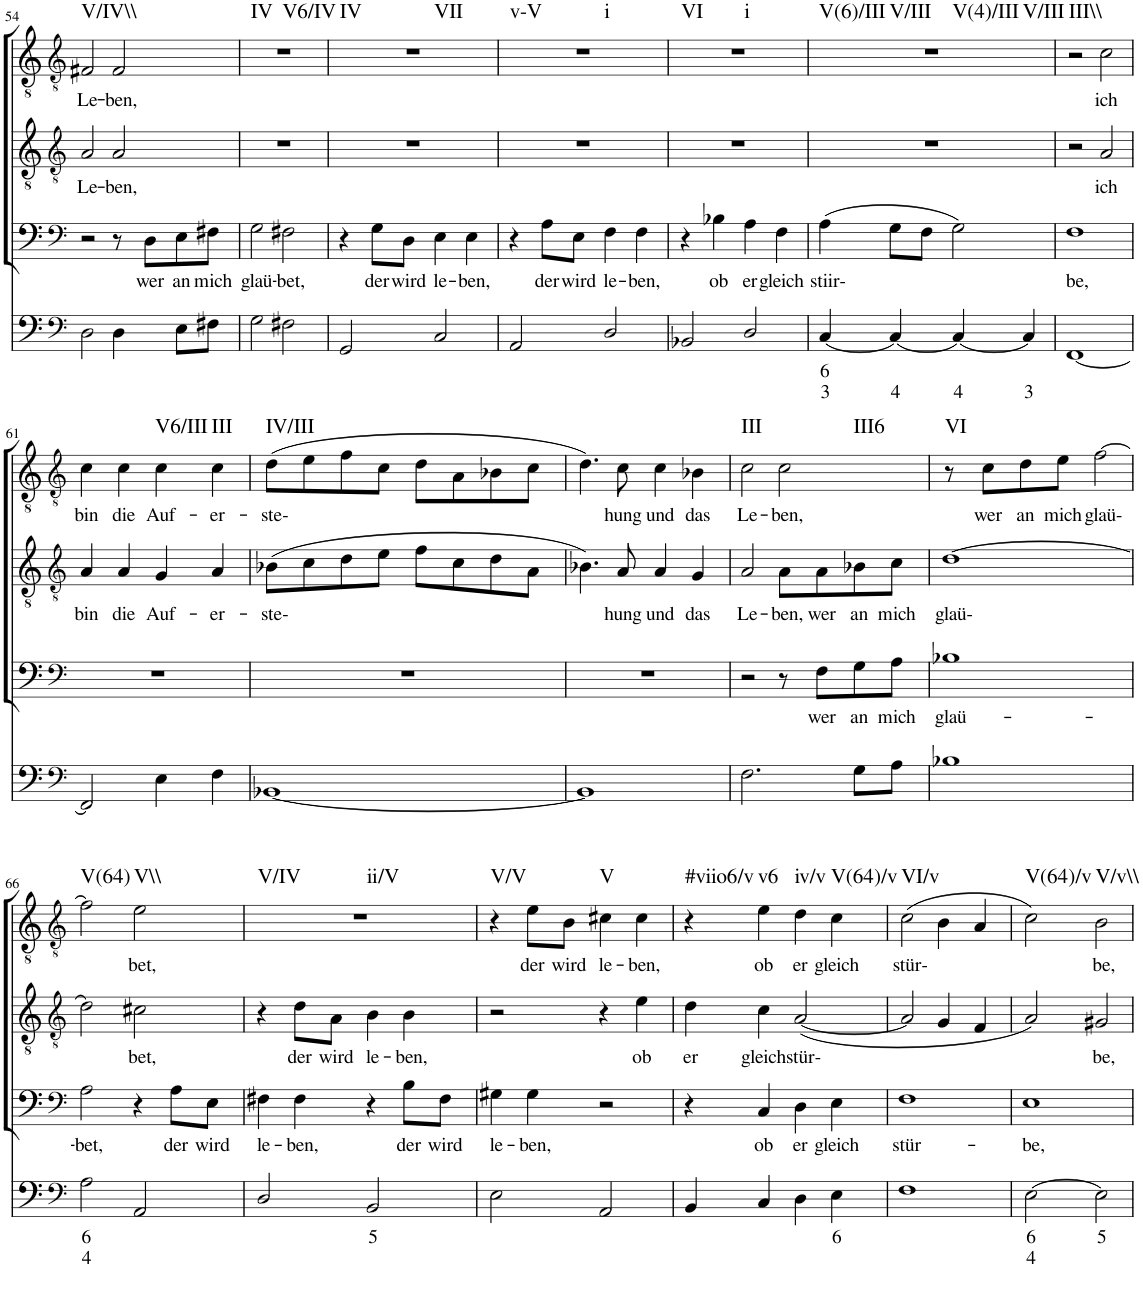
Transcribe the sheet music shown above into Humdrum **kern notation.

**kern	**text	**text	**kern	**text	**kern	**text	**kern	**text	**harte
*part4	*part4	*part4	*part3	*part3	*part2	*part2	*part1	*part1	*part1
*staff4	*staff4	*staff4	*staff3	*staff3	*staff2	*staff2	*staff1	*staff1	*
*I"Continuo	*	*	*I"Bass	*	*I"Tenor II	*	*I"Tenor I	*	*
!!LO:PB:g=z
*clefF4	*	*	*clefF4	*	*clefGv2	*	*clefGv2	*	*
*k[]	*	*	*k[]	*	*k[]	*	*k[]	*	*
*M4/4	*	*	*M4/4	*	*M4/4	*	*M4/4	*	*
=54	=54	=54	=54	=54	=54	=54	=54	=54	=54
!	!	!	!	!	!	!LO:LY:b	!	!LO:LY:b	!LO:H:kt=V/IV\\
2D\	.	.	2r	.	2A/	Le-	2F#X/	Le-	N
!	!	!	!	!	!	!LO:LY:b	!	!LO:LY:b	!
4D\	.	.	8r	.	2A/	ben,	2F#/	ben,	.
!	!	!	!	!LO:LY:b	!	!	!	!	!
.	.	.	8D\L	wer	.	.	.	.	.
!	!	!	!	!LO:LY:b	!	!	!	!	!
8E\L	.	.	8E\	an	.	.	.	.	.
!	!	!	!	!LO:LY:b	!	!	!	!	!
8F#X\J	.	.	8F#X\J	mich	.	.	.	.	.
=55	=55	=55	=55	=55	=55	=55	=55	=55	=55
!	!	!	!	!LO:LY:b	!	!	!	!	!LO:H:n=1:kt=IV
!	!	!	!	!	!	!	!	!	!LO:H:n=2:kt=V6/IV
2G\	.	.	2G\	glaü-	1r	.	1r	.	N N
!	!	!	!	!LO:LY:b	!	!	!	!	!
2F#X\	.	.	2F#X\	bet,	.	.	.	.	.
=56	=56	=56	=56	=56	=56	=56	=56	=56	=56
!	!	!	!	!	!	!	!	!	!LO:H:n=1:kt=IV
!	!	!	!	!	!	!	!	!	!LO:H:n=2:kt=VII
2GG/	.	.	4r	.	1r	.	1r	.	N N
!	!	!	!	!LO:LY:b	!	!	!	!	!
.	.	.	8G\L	der	.	.	.	.	.
!	!	!	!	!LO:LY:b	!	!	!	!	!
.	.	.	8D\J	wird	.	.	.	.	.
!	!	!	!	!LO:LY:b	!	!	!	!	!
2C/	.	.	4E\	le-	.	.	.	.	.
!	!	!	!	!LO:LY:b	!	!	!	!	!
.	.	.	4E\	ben,	.	.	.	.	.
=57	=57	=57	=57	=57	=57	=57	=57	=57	=57
!	!	!	!	!	!	!	!	!	!LO:H:n=1:kt=v-V
!	!	!	!	!	!	!	!	!	!LO:H:n=2:kt=i
2AA/	.	.	4r	.	1r	.	1r	.	N N
!	!	!	!	!LO:LY:b	!	!	!	!	!
.	.	.	8A\L	der	.	.	.	.	.
!	!	!	!	!LO:LY:b	!	!	!	!	!
.	.	.	8E\J	wird	.	.	.	.	.
!	!	!	!	!LO:LY:b	!	!	!	!	!
2D/	.	.	4F\	le-	.	.	.	.	.
!	!	!	!	!LO:LY:b	!	!	!	!	!
.	.	.	4F\	ben,	.	.	.	.	.
=58	=58	=58	=58	=58	=58	=58	=58	=58	=58
!	!	!	!	!	!	!	!	!	!LO:H:n=1:kt=VI
!	!	!	!	!	!	!	!	!	!LO:H:n=2:kt=i
2BB-X/	.	.	4r	.	1r	.	1r	.	N N
!	!	!	!	!LO:LY:b	!	!	!	!	!
.	.	.	4B-X\	ob	.	.	.	.	.
!	!	!	!	!LO:LY:b	!	!	!	!	!
2D/	.	.	4A\	er	.	.	.	.	.
!	!	!	!	!LO:LY:b	!	!	!	!	!
.	.	.	4F\	gleich	.	.	.	.	.
=59	=59	=59	=59	=59	=59	=59	=59	=59	=59
!	!LO:LY:b	!LO:LY:b	!	!LO:LY:b	!	!	!	!	!LO:H:n=1:kt=V(6)/III
!	!	!	!	!	!	!	!	!	!LO:H:n=2:kt=V/III
!	!	!	!	!	!	!	!	!	!LO:H:n=3:kt=V(4)/III
!	!	!	!	!	!	!	!	!	!LO:H:n=4:kt=V/III
[4C/	6	3	(4A\	stiir-	1r	.	1r	.	N N N N
!	!	!LO:LY:b	!	!	!	!	!	!	!
4C/_	.	4	8G\L	.	.	.	.	.	.
.	.	.	8F\J	.	.	.	.	.	.
!	!	!LO:LY:b	!	!	!	!	!	!	!
4C/_	.	4	2G\)	.	.	.	.	.	.
!	!	!LO:LY:b	!	!	!	!	!	!	!
4C/]	.	3	.	.	.	.	.	.	.
=60	=60	=60	=60	=60	=60	=60	=60	=60	=60
!	!	!	!	!LO:LY:b	!	!	!	!	!LO:H:kt=III\\
[1FF	.	.	1F	be,	2r	.	2r	.	N
!	!	!	!	!	!	!LO:LY:b	!	!LO:LY:b	!
.	.	.	.	.	2A/	ich	2c\	ich	.
!!LO:LB:g=z
=61	=61	=61	=61	=61	=61	=61	=61	=61	=61
*clefF4	*	*	*clefF4	*	*clefGv2	*	*clefGv2	*	*
!	!	!	!	!	!	!LO:LY:b	!	!LO:LY:b	!
2FF/]	.	.	1r	.	4A/	bin	4c\	bin	.
!	!	!	!	!	!	!LO:LY:b	!	!LO:LY:b	!
.	.	.	.	.	4A/	die	4c\	die	.
!	!	!	!	!	!	!LO:LY:b	!	!LO:LY:b	!LO:H:kt=V6/III
4E\	.	.	.	.	4G/	Auf-	4c\	Auf-	N
!	!	!	!	!	!	!LO:LY:b	!	!LO:LY:b	!LO:H:kt=III
4F\	.	.	.	.	4A/	er-	4c\	er-	N
=62	=62	=62	=62	=62	=62	=62	=62	=62	=62
!	!	!	!	!	!	!LO:LY:b	!	!LO:LY:b	!LO:H:kt=IV/III
[1BB-X	.	.	1r	.	(8B-X\L	ste-	(8d\L	ste-	N
.	.	.	.	.	8c\	.	8e\	.	.
.	.	.	.	.	8d\	.	8f\	.	.
.	.	.	.	.	8e\J	.	8c\J	.	.
.	.	.	.	.	8f\L	.	8d\L	.	.
.	.	.	.	.	8c\	.	8A\	.	.
.	.	.	.	.	8d\	.	8B-X\	.	.
.	.	.	.	.	8A\J	.	8c\J	.	.
=63	=63	=63	=63	=63	=63	=63	=63	=63	=63
1BB-]	.	.	1r	.	4.B-X\)	.	4.d\)	.	.
!	!	!	!	!	!	!LO:LY:b	!	!LO:LY:b	!
.	.	.	.	.	8A/	hung	8c\	hung	.
!	!	!	!	!	!	!LO:LY:b	!	!LO:LY:b	!
.	.	.	.	.	4A/	und	4c\	und	.
!	!	!	!	!	!	!LO:LY:b	!	!LO:LY:b	!
.	.	.	.	.	4G/	das	4B-X\	das	.
=64	=64	=64	=64	=64	=64	=64	=64	=64	=64
!	!	!	!	!	!	!LO:LY:b	!	!LO:LY:b	!LO:H:kt=III
2.F\	.	.	2r	.	2A/	Le-	2c\	Le-	N
!	!	!	!	!	!	!LO:LY:b	!	!LO:LY:b	!LO:H:kt=III6
.	.	.	8r	.	8A\L	ben,	2c\	ben,	N
!	!	!	!	!LO:LY:b	!	!LO:LY:b	!	!	!
.	.	.	8F\L	wer	8A\	wer	.	.	.
!	!	!	!	!LO:LY:b	!	!LO:LY:b	!	!	!
8G\L	.	.	8G\	an	8B-X\	an	.	.	.
!	!	!	!	!LO:LY:b	!	!LO:LY:b	!	!	!
8A\J	.	.	8A\J	mich	8c\J	mich	.	.	.
=65	=65	=65	=65	=65	=65	=65	=65	=65	=65
!	!	!	!	!LO:LY:b	!	!LO:LY:b	!	!	!LO:H:kt=VI
1B-X	.	.	1B-X	glaü-	[1d	glaü-	8r	.	N
!	!	!	!	!	!	!	!	!LO:LY:b	!
.	.	.	.	.	.	.	8c\L	wer	.
!	!	!	!	!	!	!	!	!LO:LY:b	!
.	.	.	.	.	.	.	8d\	an	.
!	!	!	!	!	!	!	!	!LO:LY:b	!
.	.	.	.	.	.	.	8e\J	mich	.
!	!	!	!	!	!	!	!	!LO:LY:b	!
.	.	.	.	.	.	.	[2f\	glaü-	.
!!LO:LB:g=z
=66	=66	=66	=66	=66	=66	=66	=66	=66	=66
*clefF4	*	*	*clefF4	*	*clefGv2	*	*clefGv2	*	*
!	!LO:LY:b	!LO:LY:b	!	!LO:LY:b	!	!	!	!	!LO:H:kt=V(64)
2A\	6	4	2A\	bet,	2d\]	.	2f\]	.	N
!	!	!	!	!	!	!LO:LY:b	!	!LO:LY:b	!LO:H:kt=V\\
2AA/	.	.	4r	.	2c#X\	bet,	2e\	bet,	N
!	!	!	!	!LO:LY:b	!	!	!	!	!
.	.	.	8A\L	der	.	.	.	.	.
!	!	!	!	!LO:LY:b	!	!	!	!	!
.	.	.	8E\J	wird	.	.	.	.	.
=67	=67	=67	=67	=67	=67	=67	=67	=67	=67
!	!	!	!	!LO:LY:b	!	!	!	!	!LO:H:n=1:kt=V/IV
!	!	!	!	!	!	!	!	!	!LO:H:n=2:kt=ii/V
2D/	.	.	4F#X\	le-	4r	.	1r	.	N N
!	!	!	!	!LO:LY:b	!	!LO:LY:b	!	!	!
.	.	.	4F#\	ben,	8d\L	der	.	.	.
!	!	!	!	!	!	!LO:LY:b	!	!	!
.	.	.	.	.	8A\J	wird	.	.	.
!	!LO:LY:b	!	!	!	!	!LO:LY:b	!	!	!
2BB/	5	.	4r	.	4B\	le-	.	.	.
!	!	!	!	!LO:LY:b	!	!LO:LY:b	!	!	!
.	.	.	8B\L	der	4B\	ben,	.	.	.
!	!	!	!	!LO:LY:b	!	!	!	!	!
.	.	.	8F#\J	wird	.	.	.	.	.
=68	=68	=68	=68	=68	=68	=68	=68	=68	=68
!	!	!	!	!LO:LY:b	!	!	!	!	!LO:H:kt=V/V
2E\	.	.	4G#X\	le-	2r	.	4r	.	N
!	!	!	!	!LO:LY:b	!	!	!	!LO:LY:b	!
.	.	.	4G#\	ben,	.	.	8e\L	der	.
!	!	!	!	!	!	!	!	!LO:LY:b	!
.	.	.	.	.	.	.	8B\J	wird	.
!	!	!	!	!	!	!	!	!LO:LY:b	!LO:H:kt=V
2AA/	.	.	2r	.	4r	.	4c#X\	le-	N
!	!	!	!	!	!	!LO:LY:b	!	!LO:LY:b	!
.	.	.	.	.	4e\	ob	4c#\	ben,	.
=69	=69	=69	=69	=69	=69	=69	=69	=69	=69
!	!	!	!	!	!	!LO:LY:b	!	!	!LO:H:kt=#viio6/v
4BB/	.	.	4r	.	4d\	er	4r	.	N
!	!	!	!	!LO:LY:b	!	!LO:LY:b	!	!LO:LY:b	!LO:H:kt=v6
4C/	.	.	4C/	ob	4c\	gleich	4e\	ob	N
!	!	!	!	!LO:LY:b	!	!LO:LY:b	!	!LO:LY:b	!LO:H:kt=iv/v
4D\	.	.	4D\	er	([2A/	stür-	4d\	er	N
!	!LO:LY:b	!	!	!LO:LY:b	!	!	!	!LO:LY:b	!LO:H:kt=V(64)/v
4E\	6	.	4E\	gleich	.	.	4c\	gleich	N
=70	=70	=70	=70	=70	=70	=70	=70	=70	=70
!	!	!	!	!LO:LY:b	!	!	!	!LO:LY:b	!LO:H:kt=VI/v
1F	.	.	1F	stür-	2A/]	.	(2c\	stür-	N
.	.	.	.	.	4G/	.	4B\	.	.
.	.	.	.	.	4F/	.	4A/	.	.
=71	=71	=71	=71	=71	=71	=71	=71	=71	=71
!	!LO:LY:b	!LO:LY:b	!	!LO:LY:b	!	!	!	!	!LO:H:kt=V(64)/v
[2E\	6	4	1E	be,	2A/)	.	2c\)	.	N
!	!LO:LY:b	!	!	!	!	!LO:LY:b	!	!LO:LY:b	!LO:H:kt=V/v\\
2E\]	5	.	.	.	2G#X/	be,	2B\	be,	N
=	=	=	=	=	=	=	=	=	=
*-	*-	*-	*-	*-	*-	*-	*-	*-	*-
